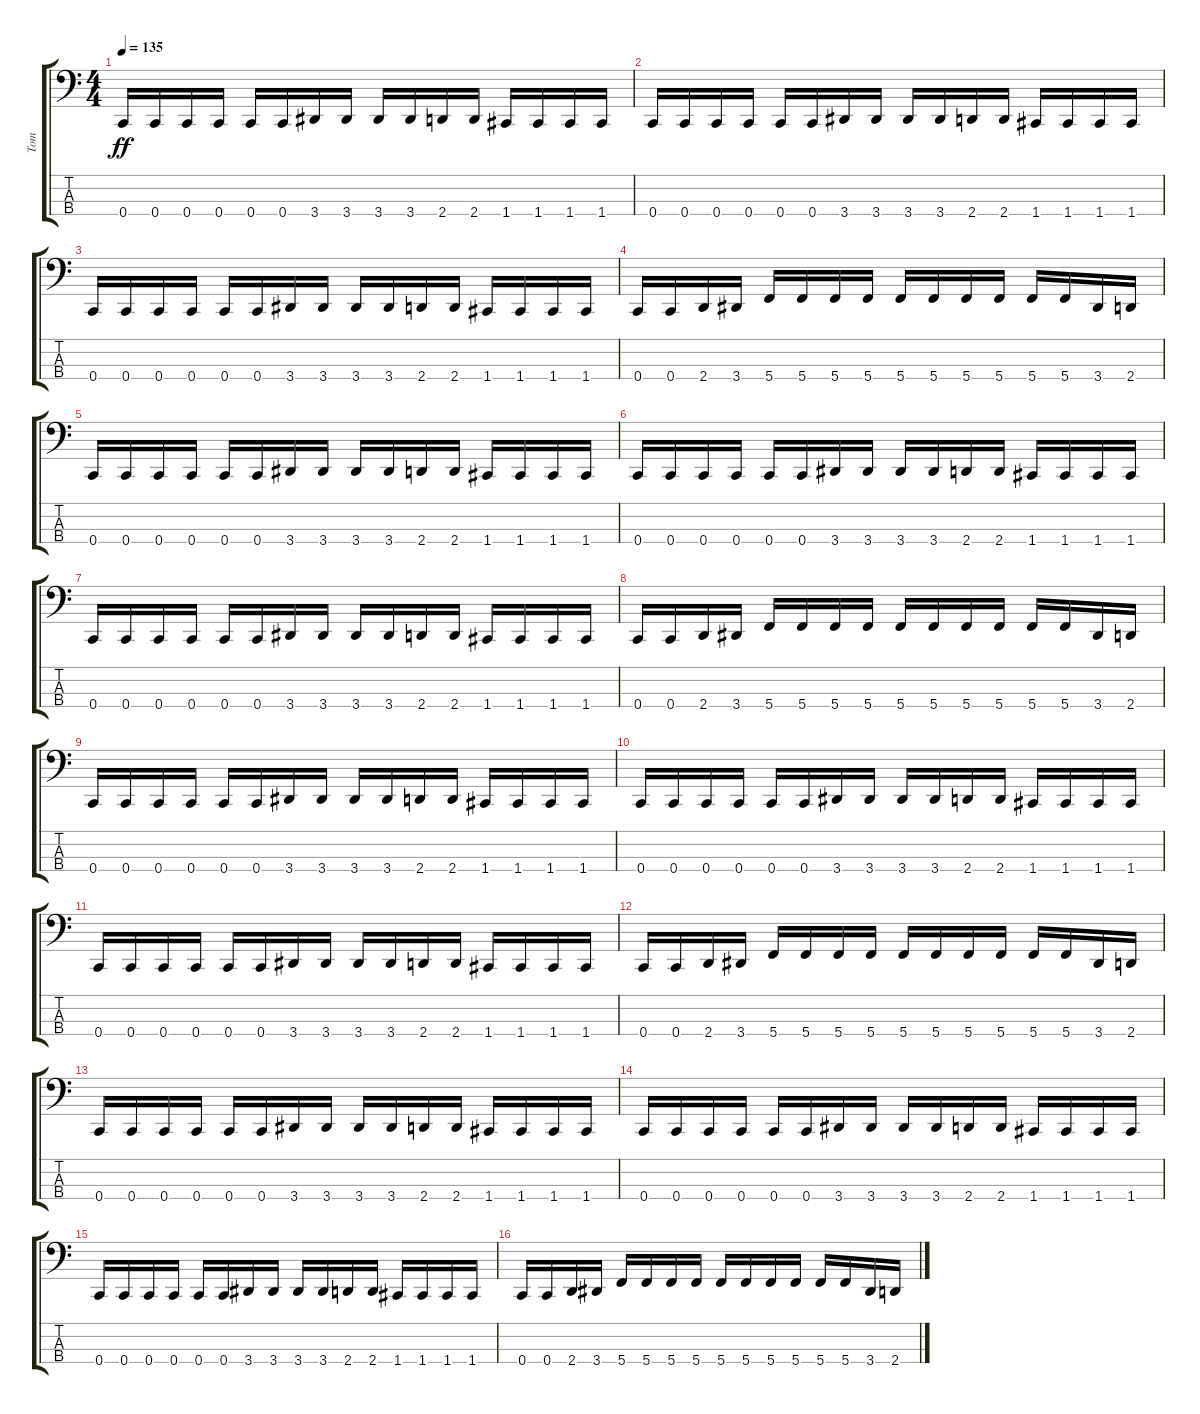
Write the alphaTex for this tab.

\track ("Tom" "Tom") {instrument electricbasspick}
\staff {score tabs}
\tuning (Eb2 Bb1 F1 C1) {hide}
\ts (4 4)
\tempo 135
\clef f4
\ks c
0.4.16{dy ff} 0.4.16 0.4.16 0.4.16 0.4.16 0.4.16 3.4.16 3.4.16 3.4.16 3.4.16 2.4.16 2.4.16 1.4.16 1.4.16 1.4.16 1.4.16 |
0.4.16 0.4.16 0.4.16 0.4.16 0.4.16 0.4.16 3.4.16 3.4.16 3.4.16 3.4.16 2.4.16 2.4.16 1.4.16 1.4.16 1.4.16 1.4.16 |
0.4.16 0.4.16 0.4.16 0.4.16 0.4.16 0.4.16 3.4.16 3.4.16 3.4.16 3.4.16 2.4.16 2.4.16 1.4.16 1.4.16 1.4.16 1.4.16 |
0.4.16 0.4.16 2.4.16 3.4.16 5.4.16 5.4.16 5.4.16 5.4.16 5.4.16 5.4.16 5.4.16 5.4.16 5.4.16 5.4.16 3.4.16 2.4.16 |
0.4.16 0.4.16 0.4.16 0.4.16 0.4.16 0.4.16 3.4.16 3.4.16 3.4.16 3.4.16 2.4.16 2.4.16 1.4.16 1.4.16 1.4.16 1.4.16 |
0.4.16 0.4.16 0.4.16 0.4.16 0.4.16 0.4.16 3.4.16 3.4.16 3.4.16 3.4.16 2.4.16 2.4.16 1.4.16 1.4.16 1.4.16 1.4.16 |
0.4.16 0.4.16 0.4.16 0.4.16 0.4.16 0.4.16 3.4.16 3.4.16 3.4.16 3.4.16 2.4.16 2.4.16 1.4.16 1.4.16 1.4.16 1.4.16 |
0.4.16 0.4.16 2.4.16 3.4.16 5.4.16 5.4.16 5.4.16 5.4.16 5.4.16 5.4.16 5.4.16 5.4.16 5.4.16 5.4.16 3.4.16 2.4.16 |
0.4.16 0.4.16 0.4.16 0.4.16 0.4.16 0.4.16 3.4.16 3.4.16 3.4.16 3.4.16 2.4.16 2.4.16 1.4.16 1.4.16 1.4.16 1.4.16 |
0.4.16 0.4.16 0.4.16 0.4.16 0.4.16 0.4.16 3.4.16 3.4.16 3.4.16 3.4.16 2.4.16 2.4.16 1.4.16 1.4.16 1.4.16 1.4.16 |
0.4.16 0.4.16 0.4.16 0.4.16 0.4.16 0.4.16 3.4.16 3.4.16 3.4.16 3.4.16 2.4.16 2.4.16 1.4.16 1.4.16 1.4.16 1.4.16 |
0.4.16 0.4.16 2.4.16 3.4.16 5.4.16 5.4.16 5.4.16 5.4.16 5.4.16 5.4.16 5.4.16 5.4.16 5.4.16 5.4.16 3.4.16 2.4.16 |
0.4.16 0.4.16 0.4.16 0.4.16 0.4.16 0.4.16 3.4.16 3.4.16 3.4.16 3.4.16 2.4.16 2.4.16 1.4.16 1.4.16 1.4.16 1.4.16 |
0.4.16 0.4.16 0.4.16 0.4.16 0.4.16 0.4.16 3.4.16 3.4.16 3.4.16 3.4.16 2.4.16 2.4.16 1.4.16 1.4.16 1.4.16 1.4.16 |
0.4.16 0.4.16 0.4.16 0.4.16 0.4.16 0.4.16 3.4.16 3.4.16 3.4.16 3.4.16 2.4.16 2.4.16 1.4.16 1.4.16 1.4.16 1.4.16 |
0.4.16 0.4.16 2.4.16 3.4.16 5.4.16 5.4.16 5.4.16 5.4.16 5.4.16 5.4.16 5.4.16 5.4.16 5.4.16 5.4.16 3.4.16 2.4.16
